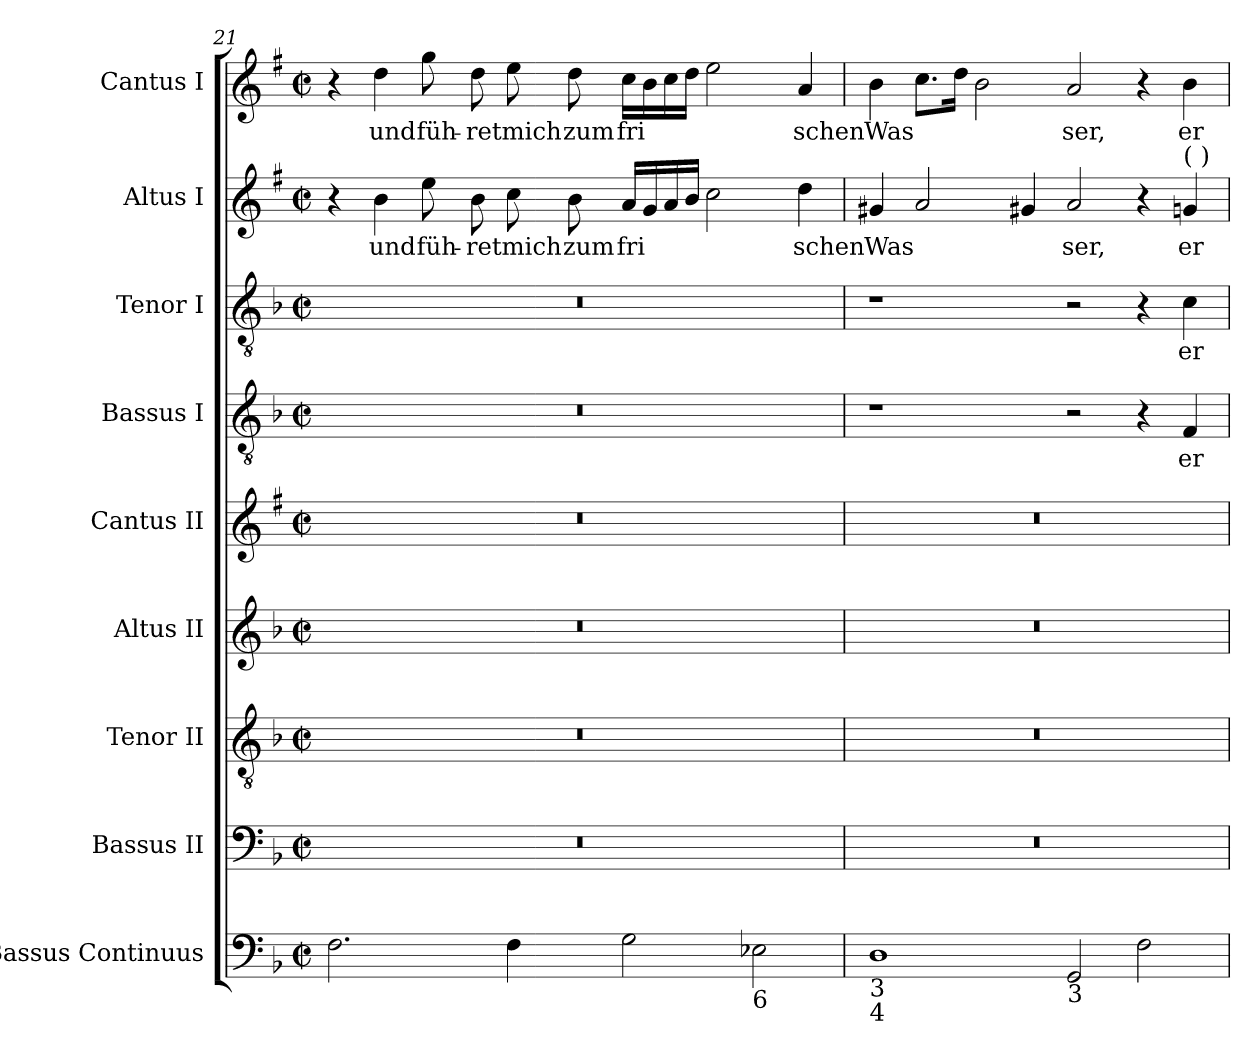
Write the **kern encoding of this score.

**kern	**kern	**kern	**kern	**kern	**kern	**text	**kern	**text	**kern	**text	**kern	**text
*part9	*part8	*part7	*part6	*part5	*part4	*part4	*part3	*part3	*part2	*part2	*part1	*part1
*staff9	*staff8	*staff7	*staff6	*staff5	*staff4	*staff4	*staff3	*staff3	*staff2	*staff2	*staff1	*staff1
*I"Bassus Continuus	*I"Bassus II	*I"Tenor II	*I"Altus II	*I"Cantus II	*I"Bassus I	*	*I"Tenor I	*	*I"Altus I	*	*I"Cantus I	*
*I'Bsn	*	*	*	*	*	*	*	*	*	*	*	*
!!LO:LB:g=z
*clefF4	*clefF4	*clefGv2	*clefG2	*clefG2	*clefGv2	*	*clefGv2	*	*clefG2	*	*clefG2	*
*	*	*	*	*ITrd1c2	*	*	*	*	*ITrd1c2	*	*ITrd1c2	*
*k[b-]	*k[b-]	*k[b-]	*k[b-]	*k[b-]	*k[b-]	*	*k[b-]	*	*k[b-]	*	*k[b-]	*
*F:	*F:	*F:	*F:	*F:	*F:	*	*F:	*	*F:	*	*F:	*
*M4/2	*M4/2	*M4/2	*M4/2	*M4/2	*M4/2	*	*M4/2	*	*M4/2	*	*M4/2	*
*met(c|)	*met(c|)	*met(c|)	*met(c|)	*met(c|)	*met(c|)	*	*met(c|)	*	*met(c|)	*	*met(c|)	*
=21	=21	=21	=21	=21	=21	=21	=21	=21	=21	=21	=21	=21
2.F	0r	0r	0r	0r	0r	.	0r	.	4r	.	4r	.
!	!	!	!	!	!	!	!	!	!	!LO:LY:b	!	!LO:LY:b
.	.	.	.	.	.	.	.	.	4a	und	4cc	und
!	!	!	!	!	!	!	!	!	!	!LO:LY:b	!	!LO:LY:b
.	.	.	.	.	.	.	.	.	8dd	füh-	8ff	füh-
!	!	!	!	!	!	!	!	!	!	!LO:LY:b	!	!LO:LY:b
.	.	.	.	.	.	.	.	.	8a	-ret	8cc	-ret
!	!	!	!	!	!	!	!	!	!	!LO:LY:b	!	!LO:LY:b
4F	.	.	.	.	.	.	.	.	8b-	mich	8dd	mich
!	!	!	!	!	!	!	!	!	!	!LO:LY:b	!	!LO:LY:b
.	.	.	.	.	.	.	.	.	8a	zum	8cc	zum
!	!	!	!	!	!	!	!	!	!	!LO:LY:b	!	!LO:LY:b
2G	.	.	.	.	.	.	.	.	16gLL	fri	16b-LL	fri
.	.	.	.	.	.	.	.	.	16f	.	16a	.
.	.	.	.	.	.	.	.	.	16g	.	16b-	.
.	.	.	.	.	.	.	.	.	16aJJ	.	16ccJJ	.
.	.	.	.	.	.	.	.	.	2b-	.	2dd	.
!LO:TX:b:t=6	!	!	!	!	!	!	!	!	!	!	!	!
2E-X	.	.	.	.	.	.	.	.	.	.	.	.
!	!	!	!	!	!	!	!	!	!	!LO:LY:b	!	!LO:LY:b
.	.	.	.	.	.	.	.	.	4cc	schen	4g	schen
=22	=22	=22	=22	=22	=22	=22	=22	=22	=22	=22	=22	=22
!LO:TX:b:t=3	!	!	!	!	!	!	!	!	!	!	!	!
!LO:TX:b:t=4	!	!	!	!	!	!	!	!	!	!	!	!
!	!	!	!	!	!	!	!	!	!	!LO:LY:b	!	!LO:LY:b
1D	0r	0r	0r	0r	1r	.	1r	.	4f#X	Was	4a	Was
.	.	.	.	.	.	.	.	.	2g	.	8.b-L	.
.	.	.	.	.	.	.	.	.	.	.	16ccJ	.
.	.	.	.	.	.	.	.	.	.	.	2a	.
.	.	.	.	.	.	.	.	.	4f#X	.	.	.
!LO:TX:b:t=3	!	!	!	!	!	!	!	!	!	!	!	!
!	!	!	!	!	!	!	!	!	!	!LO:LY:b	!	!LO:LY:b
2GG	.	.	.	.	2r	.	2r	.	2g	ser,	2g	ser,
2F	.	.	.	.	4r	.	4r	.	4r	.	4r	.
!	!	!	!	!	!	!	!	!	!LO:TX:a:t=(  )	!	!	!
!	!	!	!	!	!	!LO:LY:b	!	!LO:LY:b	!	!LO:LY:b	!	!LO:LY:b
.	.	.	.	.	4F	er	4c	er	4f	er	4a	er
=	=	=	=	=	=	=	=	=	=	=	=	=
*-	*-	*-	*-	*-	*-	*-	*-	*-	*-	*-	*-	*-
